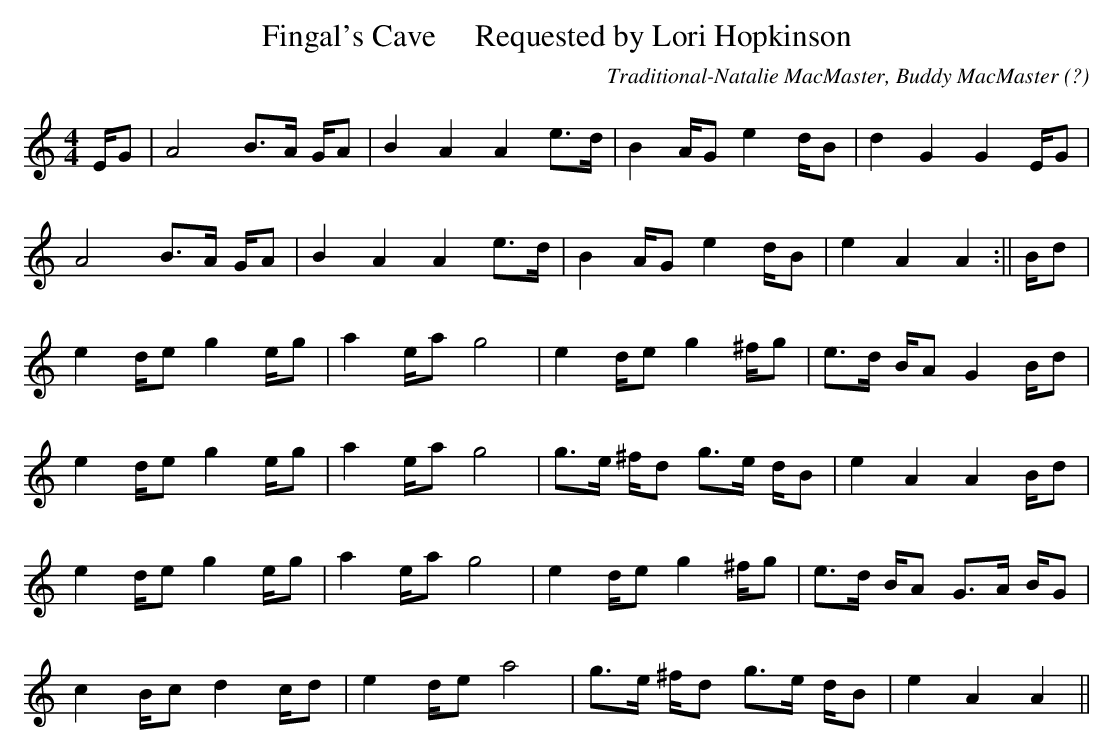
X:1
T:Fingal's Cave     Requested by Lori Hopkinson
O:?
M:4/4
C:Traditional-Natalie MacMaster, Buddy MacMaster
K:A min
E/G|A4 B>A G/A|B2 A2 A2 e>d|B2 A/G e2 d/B|d2 G2 G2 E/G|
A4 B>A G/A|B2 A2 A2 e>d|B2 A/G e2 d/B|e2 A2 A2 :||B/d|
e2 d/e g2 e/g|a2 e/a g4|e2 d/e g2 ^f/g|e>d B/A G2 B/d|
e2 d/e g2 e/g|a2 e/a g4|g>e ^f/d g>e d/B|e2 A2 A2 B/d|
e2 d/e g2 e/g|a2 e/a g4|e2 d/e g2 ^f/g|e>d B/A G>A B/G|
c2 B/c d2 c/d|e2 d/e a4|g>e ^f/d g>e d/B|e2 A2 A2||
